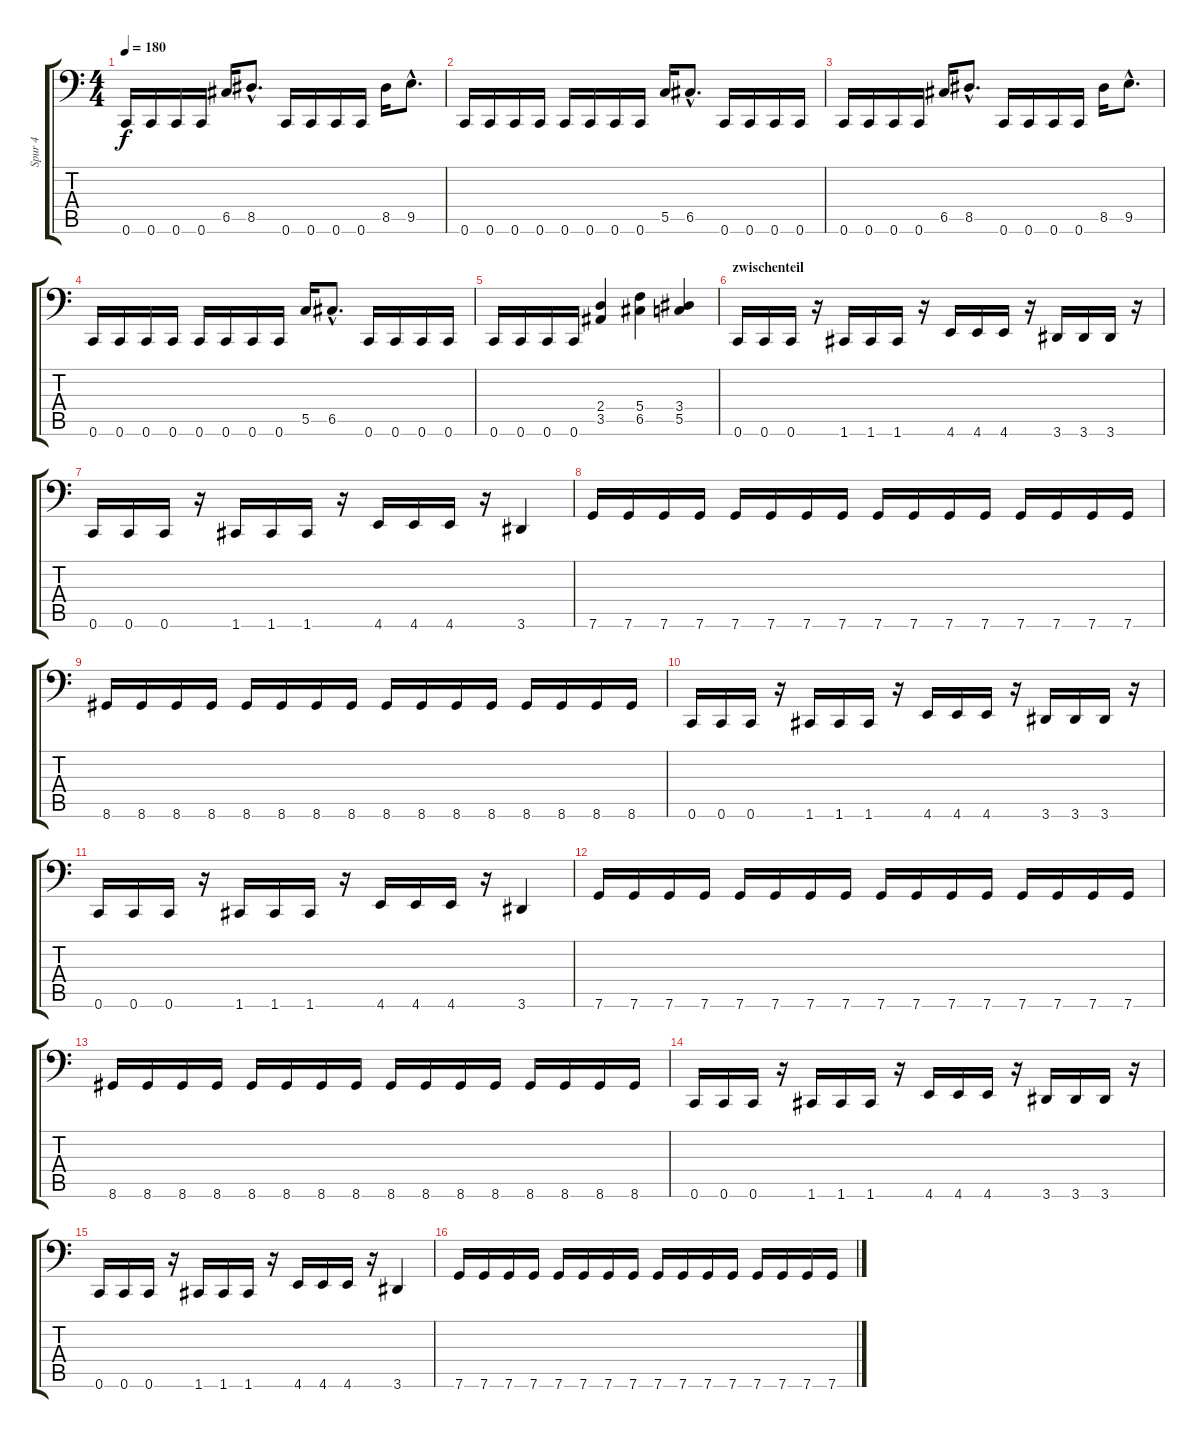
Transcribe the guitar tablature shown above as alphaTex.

\track ("Spur 4" "Spur 4") {instrument acousticbass}
\staff {score tabs}
\tuning (D3 A2 F2 C2 G1 C1) {hide}
\ts (4 4)
\tempo 180
\clef f4
\ks c
0.6.16{dy f} 0.6.16 0.6.16 0.6.16 6.5.16 8.5{hac}.8{d} 0.6.16 0.6.16 0.6.16 0.6.16 8.5.16 9.5{hac}.8{d} |
0.6.16 0.6.16 0.6.16 0.6.16 0.6.16 0.6.16 0.6.16 0.6.16 5.5.16 6.5{hac}.8{d} 0.6.16 0.6.16 0.6.16 0.6.16 |
0.6.16 0.6.16 0.6.16 0.6.16 6.5.16 8.5{hac}.8{d} 0.6.16 0.6.16 0.6.16 0.6.16 8.5.16 9.5{hac}.8{d} |
0.6.16 0.6.16 0.6.16 0.6.16 0.6.16 0.6.16 0.6.16 0.6.16 5.5.16 6.5{hac}.8{d} 0.6.16 0.6.16 0.6.16 0.6.16 |
0.6.16 0.6.16 0.6.16 0.6.16 (2.4 3.5).4 (5.4 6.5).4 (3.4 5.5).4 |
\section ("" "zwischenteil")
0.6.16 0.6.16 0.6.16 r.16 1.6.16 1.6.16 1.6.16 r.16 4.6.16 4.6.16 4.6.16 r.16 3.6.16 3.6.16 3.6.16 r.16 |
0.6.16 0.6.16 0.6.16 r.16 1.6.16 1.6.16 1.6.16 r.16 4.6.16 4.6.16 4.6.16 r.16 3.6.4 |
\section ("" "")
7.6.16 7.6.16 7.6.16 7.6.16 7.6.16 7.6.16 7.6.16 7.6.16 7.6.16 7.6.16 7.6.16 7.6.16 7.6.16 7.6.16 7.6.16 7.6.16 |
8.6.16 8.6.16 8.6.16 8.6.16 8.6.16 8.6.16 8.6.16 8.6.16 8.6.16 8.6.16 8.6.16 8.6.16 8.6.16 8.6.16 8.6.16 8.6.16 |
0.6.16 0.6.16 0.6.16 r.16 1.6.16 1.6.16 1.6.16 r.16 4.6.16 4.6.16 4.6.16 r.16 3.6.16 3.6.16 3.6.16 r.16 |
0.6.16 0.6.16 0.6.16 r.16 1.6.16 1.6.16 1.6.16 r.16 4.6.16 4.6.16 4.6.16 r.16 3.6.4 |
7.6.16 7.6.16 7.6.16 7.6.16 7.6.16 7.6.16 7.6.16 7.6.16 7.6.16 7.6.16 7.6.16 7.6.16 7.6.16 7.6.16 7.6.16 7.6.16 |
8.6.16 8.6.16 8.6.16 8.6.16 8.6.16 8.6.16 8.6.16 8.6.16 8.6.16 8.6.16 8.6.16 8.6.16 8.6.16 8.6.16 8.6.16 8.6.16 |
0.6.16 0.6.16 0.6.16 r.16 1.6.16 1.6.16 1.6.16 r.16 4.6.16 4.6.16 4.6.16 r.16 3.6.16 3.6.16 3.6.16 r.16 |
0.6.16 0.6.16 0.6.16 r.16 1.6.16 1.6.16 1.6.16 r.16 4.6.16 4.6.16 4.6.16 r.16 3.6.4 |
7.6.16 7.6.16 7.6.16 7.6.16 7.6.16 7.6.16 7.6.16 7.6.16 7.6.16 7.6.16 7.6.16 7.6.16 7.6.16 7.6.16 7.6.16 7.6.16
